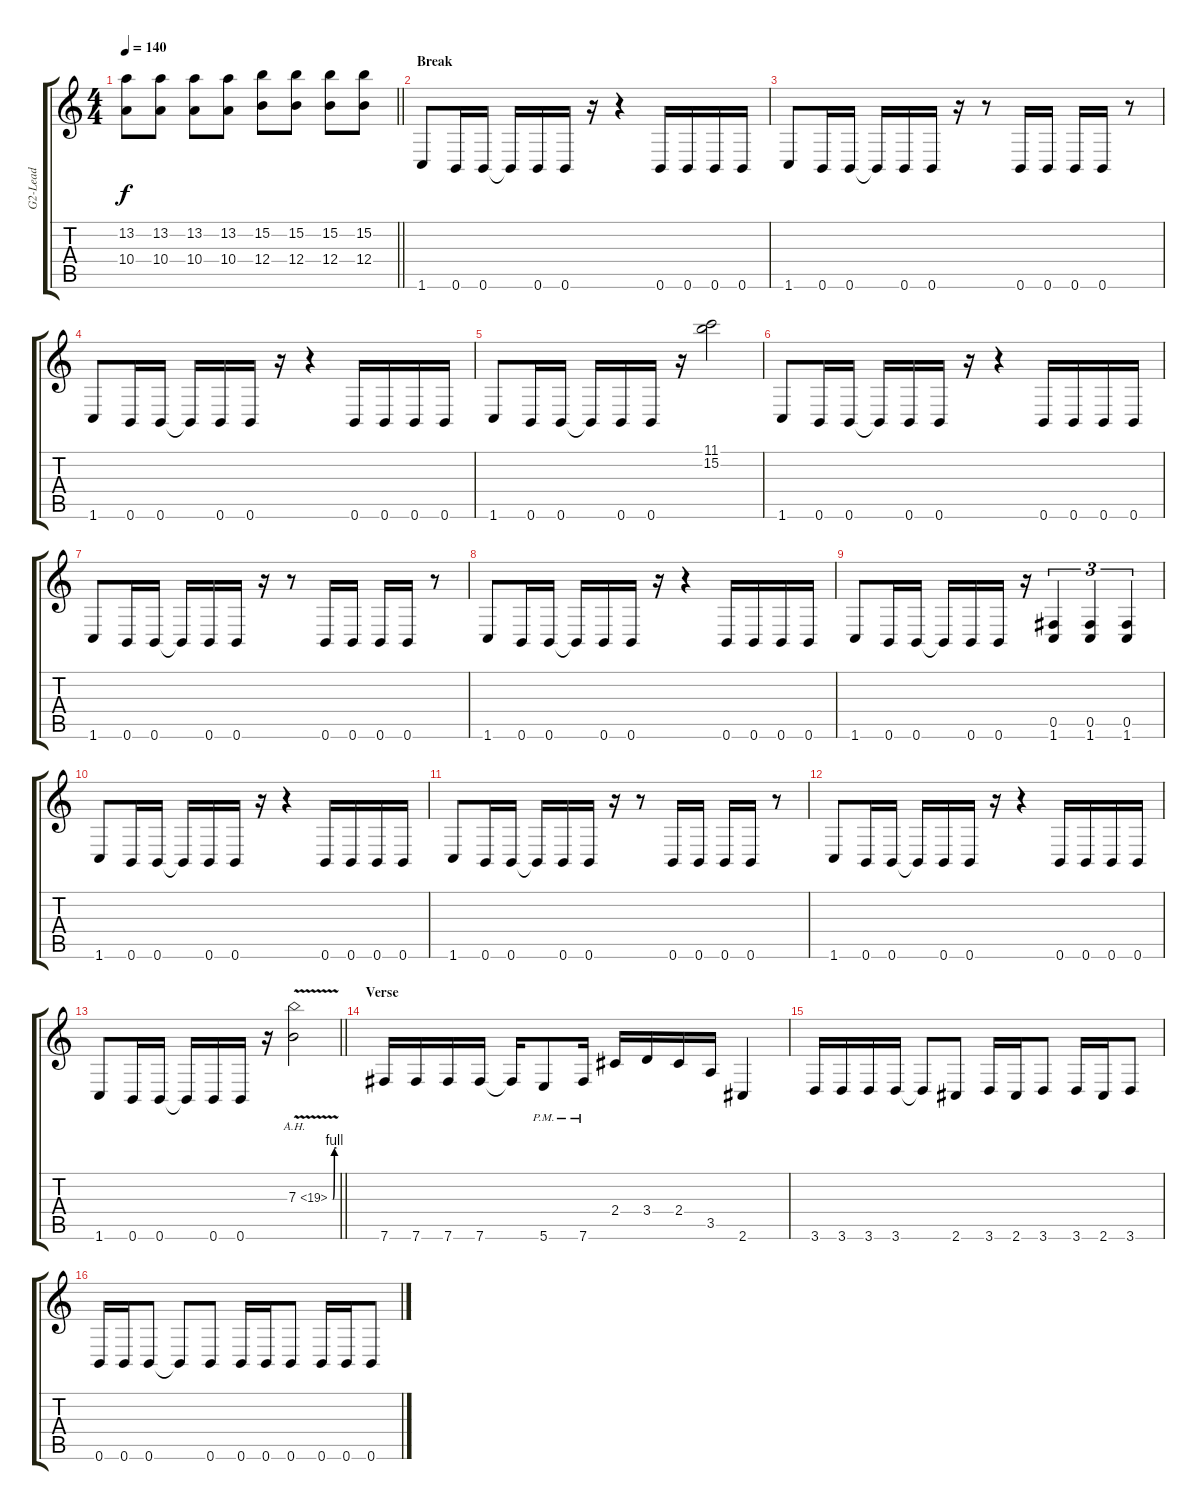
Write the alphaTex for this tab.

\track ("G2-Lead" "G2-Lead") {instrument distortionguitar}
\staff {score tabs}
\tuning (Db4 Ab3 E3 B2 Gb2 B1) {hide}
\ts (4 4)
\tempo 140
\clef g2
\barLineRight lightlight
\ks c
(13.2 10.4).8{dy f} (13.2 10.4).8 (13.2 10.4).8 (13.2 10.4).8 (15.2 12.4).8 (15.2 12.4).8 (15.2 12.4).8 (15.2 12.4).8 |
\section ("" "Break")
1.6.8 0.6.16 0.6.16 0.6{t}.16 0.6.16 0.6.16 r.16 r.4 0.6.16 0.6.16 0.6.16 0.6.16 |
1.6.8 0.6.16 0.6.16 0.6{t}.16 0.6.16 0.6.16 r.16 r.8 0.6.16 0.6.16 0.6.16 0.6.16 r.8 |
1.6.8 0.6.16 0.6.16 0.6{t}.16 0.6.16 0.6.16 r.16 r.4 0.6.16 0.6.16 0.6.16 0.6.16 |
1.6.8 0.6.16 0.6.16 0.6{t}.16 0.6.16 0.6.16 r.16 (11.1 15.2).2 |
1.6.8 0.6.16 0.6.16 0.6{t}.16 0.6.16 0.6.16 r.16 r.4 0.6.16 0.6.16 0.6.16 0.6.16 |
1.6.8 0.6.16 0.6.16 0.6{t}.16 0.6.16 0.6.16 r.16 r.8 0.6.16 0.6.16 0.6.16 0.6.16 r.8 |
1.6.8 0.6.16 0.6.16 0.6{t}.16 0.6.16 0.6.16 r.16 r.4 0.6.16 0.6.16 0.6.16 0.6.16 |
1.6.8 0.6.16 0.6.16 0.6{t}.16 0.6.16 0.6.16 r.16 (0.5 1.6).4{tu (3 2)} (0.5 1.6).4{tu (3 2)} (0.5 1.6).4{tu (3 2)} |
1.6.8 0.6.16 0.6.16 0.6{t}.16 0.6.16 0.6.16 r.16 r.4 0.6.16 0.6.16 0.6.16 0.6.16 |
1.6.8 0.6.16 0.6.16 0.6{t}.16 0.6.16 0.6.16 r.16 r.8 0.6.16 0.6.16 0.6.16 0.6.16 r.8 |
1.6.8 0.6.16 0.6.16 0.6{t}.16 0.6.16 0.6.16 r.16 r.4 0.6.16 0.6.16 0.6.16 0.6.16 |
\barLineRight lightlight
1.6.8 0.6.16 0.6.16 0.6{t}.16 0.6.16 0.6.16 r.16 7.3{be (custom 0 0 15 0 30 4 60 4) ah 12 v}.2 |
\section ("" "Verse")
7.6.16 7.6.16 7.6.16 7.6.16 7.6{t}.16 5.6{pm}.8 7.6{pm}.16 2.4.16 3.4.16 2.4.16 3.5.16 2.6.4 |
3.6.16 3.6.16 3.6.16 3.6.16 3.6{t}.8 2.6.8 3.6.16 2.6.16 3.6.8 3.6.16 2.6.16 3.6.8 |
0.6.16 0.6.16 0.6.8 0.6{t}.8 0.6.8 0.6.16 0.6.16 0.6.8 0.6.16 0.6.16 0.6.8
